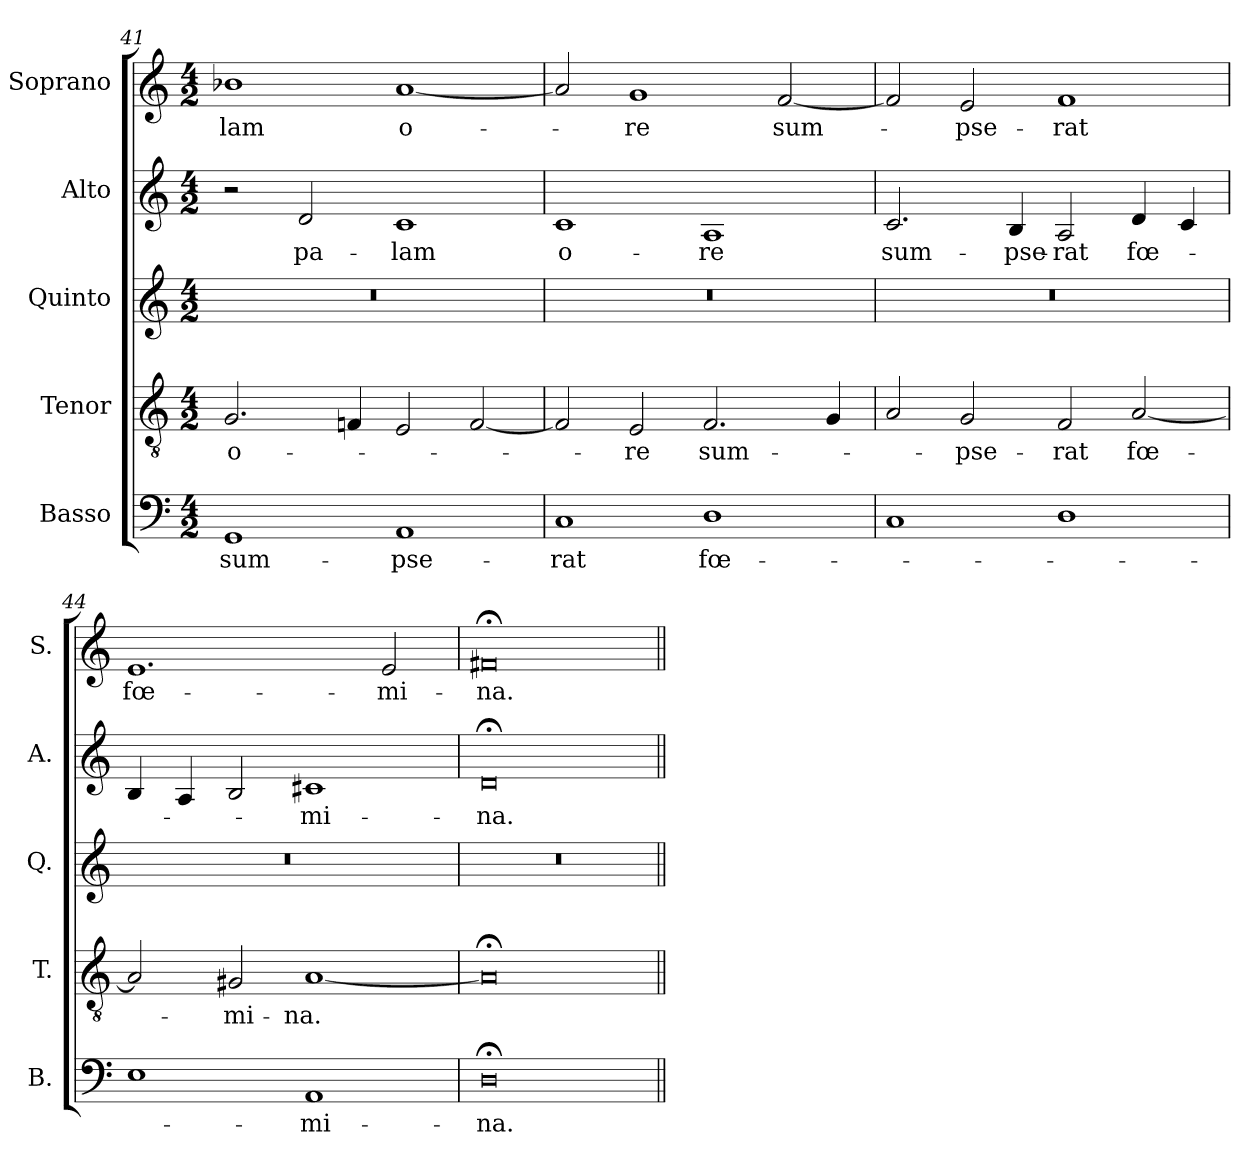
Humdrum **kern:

**kern	**text	**kern	**text	**kern	**kern	**text	**kern	**text
*part5	*part5	*part4	*part4	*part3	*part2	*part2	*part1	*part1
*staff5	*staff5	*staff4	*staff4	*staff3	*staff2	*staff2	*staff1	*staff1
*I"Basso	*	*I"Tenor	*	*I"Quinto	*I"Alto	*	*I"Soprano	*
*I'B.	*	*I'T.	*	*I'Q.	*I'A.	*	*I'S.	*
*clefF4	*	*clefGv2	*	*clefG2	*clefG2	*	*clefG2	*
*	*	*ITrd7c12	*	*	*	*	*	*
*k[]	*	*k[]	*	*k[]	*k[]	*	*k[]	*
*C:	*	*C:	*	*C:	*C:	*	*C:	*
*M4/2	*	*M4/2	*	*M4/2	*M4/2	*	*M4/2	*
=41	=41	=41	=41	=41	=41	=41	=41	=41
!	!LO:LY:b:color=#000000	!	!	!	!	!	!	!
!	!	!	!LO:LY:b:color=#000000	!LO:N:vis=1	!	!	!	!
!	!	!	!	!	!	!	!	!LO:LY:b:color=#000000
1GGi	sum-	2.GGi/	o-	0r	2r	.	1b-Xi	-lam
!	!	!	!	!	!	!LO:LY:b:color=#000000	!	!
.	.	.	.	.	2di/	pa-	.	.
.	.	4FFni/	.	.	.	.	.	.
!	!LO:LY:b:color=#000000	!	!	!	!	!	!	!
!	!	!	!	!	!	!LO:LY:b:color=#000000	!	!
!	!	!	!	!	!	!	!	!LO:LY:b:color=#000000
1AAi	-pse-	2EEi/	.	.	1ci	-lam	[1ai	o-
.	.	[2FFi/	.	.	.	.	.	.
=42	=42	=42	=42	=42	=42	=42	=42	=42
!	!LO:LY:b:color=#000000	!	!	!LO:N:vis=1	!	!	!	!
!	!	!	!	!	!	!LO:LY:b:color=#000000	!	!
1Ci	-rat	2FFi/]	.	0r	1ci	o-	2ai/]	.
!	!	!	!LO:LY:b:color=#000000	!	!	!	!	!
!	!	!	!	!	!	!	!	!LO:LY:b:color=#000000
.	.	2EEi/	-re	.	.	.	1gi	-re
!	!LO:LY:b:color=#000000	!	!	!	!	!	!	!
!	!	!	!LO:LY:b:color=#000000	!	!	!	!	!
!	!	!	!	!	!	!LO:LY:b:color=#000000	!	!
1Di	fœ-	2.FFi/	sum-	.	1Ai	-re	.	.
!	!	!	!	!	!	!	!	!LO:LY:b:color=#000000
.	.	.	.	.	.	.	[2fi/	sum-
.	.	4GGi/	.	.	.	.	.	.
!!LO:LB:g=z
=43	=43	=43	=43	=43	=43	=43	=43	=43
!	!	!	!	!LO:N:vis=1	!	!	!	!
!	!	!	!	!	!	!LO:LY:b:color=#000000	!	!
1Ci	.	2AAi/	.	0r	2.ci/	sum-	2fi/]	.
!	!	!	!LO:LY:b:color=#000000	!	!	!	!	!
!	!	!	!	!	!	!	!	!LO:LY:b:color=#000000
.	.	2GGi/	-pse-	.	.	.	2ei/	-pse-
!	!	!	!	!	!	!LO:LY:b:color=#000000	!	!
.	.	.	.	.	4Bi/	-pse-	.	.
!	!	!	!LO:LY:b:color=#000000	!	!	!	!	!
!	!	!	!	!	!	!LO:LY:b:color=#000000	!	!
!	!	!	!	!	!	!	!	!LO:LY:b:color=#000000
1Di	.	2FFi/	-rat	.	2Ai/	-rat	1fi	-rat
!	!	!	!LO:LY:b:color=#000000	!	!	!	!	!
!	!	!	!	!	!	!LO:LY:b:color=#000000	!	!
.	.	[2AAi/	fœ-	.	4di/	fœ-	.	.
.	.	.	.	.	4ci/	.	.	.
=44	=44	=44	=44	=44	=44	=44	=44	=44
!	!	!	!	!LO:N:vis=1	!	!	!	!
!	!	!	!	!	!	!	!	!LO:LY:b:color=#000000
1Ei	.	2AAi/]	.	0r	4Bi/	.	1.ei	fœ-
.	.	.	.	.	4Ai/	.	.	.
!	!	!	!LO:LY:b:color=#000000	!	!	!	!	!
.	.	2GG#Xi/	-mi-	.	2Bi/	.	.	.
!	!LO:LY:b:color=#000000	!	!	!	!	!	!	!
!	!	!	!LO:LY:b:color=#000000	!	!	!	!	!
!	!	!	!	!	!	!LO:LY:b:color=#000000	!	!
1AAi	-mi-	[1AAi	-na.	.	1c#Xi	-mi-	.	.
!	!	!	!	!	!	!	!	!LO:LY:b:color=#000000
.	.	.	.	.	.	.	2ei/	-mi-
=45	=45	=45	=45	=45	=45	=45	=45	=45
!	!LO:LY:b:color=#000000	!	!	!LO:N:vis=1	!	!	!	!
!	!	!	!	!	!	!LO:LY:b:color=#000000	!	!
!	!	!	!	!	!	!	!	!LO:LY:b:color=#000000
0D;i	-na.	0AA;i]	.	0r	0d;i	-na.	0f#X;i	-na.
=||	=||	=||	=||	=||	=||	=||	=||	=||
*-	*-	*-	*-	*-	*-	*-	*-	*-
